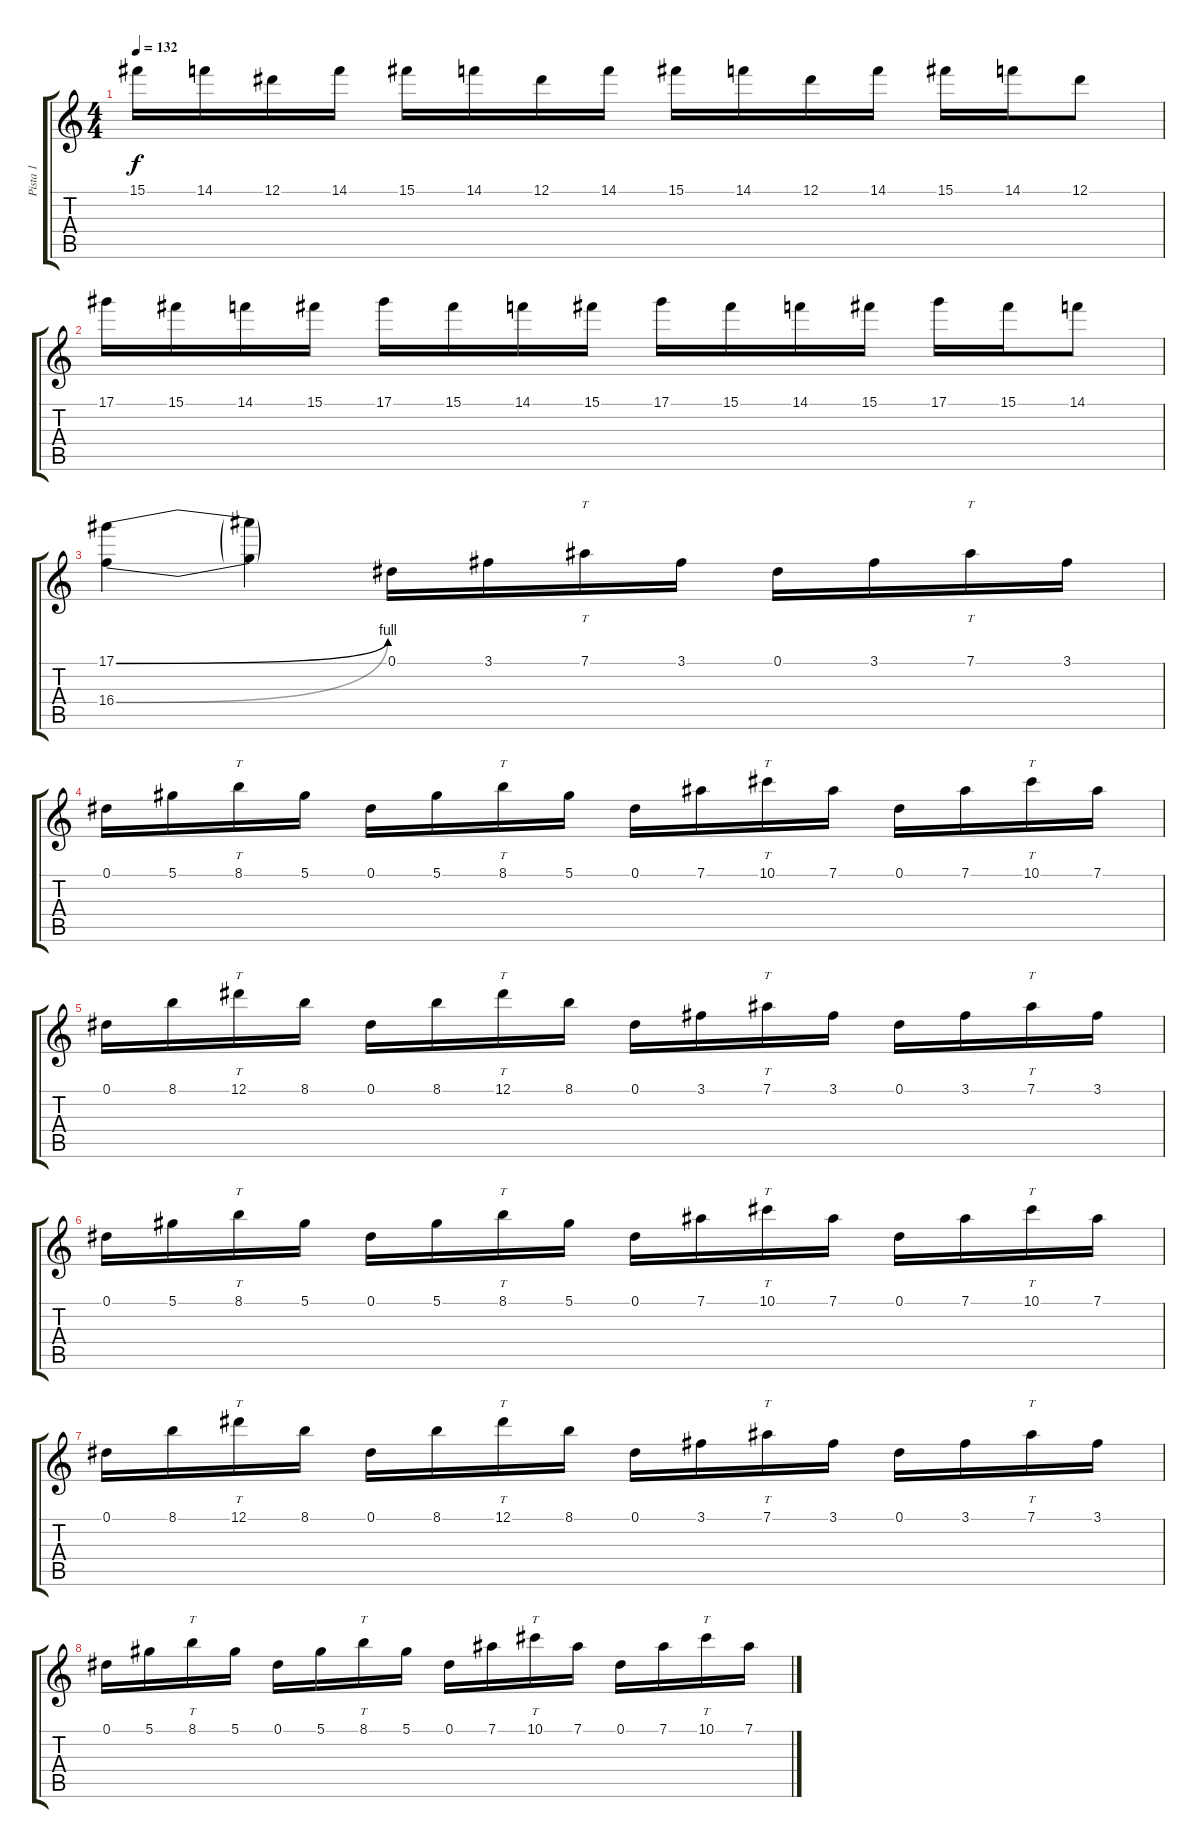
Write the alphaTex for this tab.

\track ("Pista 1" "Pista 1") {instrument distortionguitar}
\staff {score tabs}
\tuning (Eb4 Bb3 Gb3 Db3 Ab2 Eb2) {hide}
\ts (4 4)
\tempo 132
\clef g2
\ks c
15.1.16{dy f} 14.1.16 12.1.16 14.1.16 15.1.16 14.1.16 12.1.16 14.1.16 15.1.16 14.1.16 12.1.16 14.1.16 15.1.16 14.1.16 12.1.8 |
17.1.16 15.1.16 14.1.16 15.1.16 17.1.16 15.1.16 14.1.16 15.1.16 17.1.16 15.1.16 14.1.16 15.1.16 17.1.16 15.1.16 14.1.8 |
(17.1{be (bend 0 0 60 4)} 16.4{be (bend 0 0 60 4)}).4 (17.1{t} 16.4{t}).4 0.1.16 3.1.16 7.1.16{tt} 3.1.16 0.1.16 3.1.16 7.1.16{tt} 3.1.16 |
0.1.16 5.1.16 8.1.16{tt} 5.1.16 0.1.16 5.1.16 8.1.16{tt} 5.1.16 0.1.16 7.1.16 10.1.16{tt} 7.1.16 0.1.16 7.1.16 10.1.16{tt} 7.1.16 |
0.1.16 8.1.16 12.1.16{tt} 8.1.16 0.1.16 8.1.16 12.1.16{tt} 8.1.16 0.1.16 3.1.16 7.1.16{tt} 3.1.16 0.1.16 3.1.16 7.1.16{tt} 3.1.16 |
0.1.16 5.1.16 8.1.16{tt} 5.1.16 0.1.16 5.1.16 8.1.16{tt} 5.1.16 0.1.16 7.1.16 10.1.16{tt} 7.1.16 0.1.16 7.1.16 10.1.16{tt} 7.1.16 |
0.1.16 8.1.16 12.1.16{tt} 8.1.16 0.1.16 8.1.16 12.1.16{tt} 8.1.16 0.1.16 3.1.16 7.1.16{tt} 3.1.16 0.1.16 3.1.16 7.1.16{tt} 3.1.16 |
0.1.16 5.1.16 8.1.16{tt} 5.1.16 0.1.16 5.1.16 8.1.16{tt} 5.1.16 0.1.16 7.1.16 10.1.16{tt} 7.1.16 0.1.16 7.1.16 10.1.16{tt} 7.1.16
